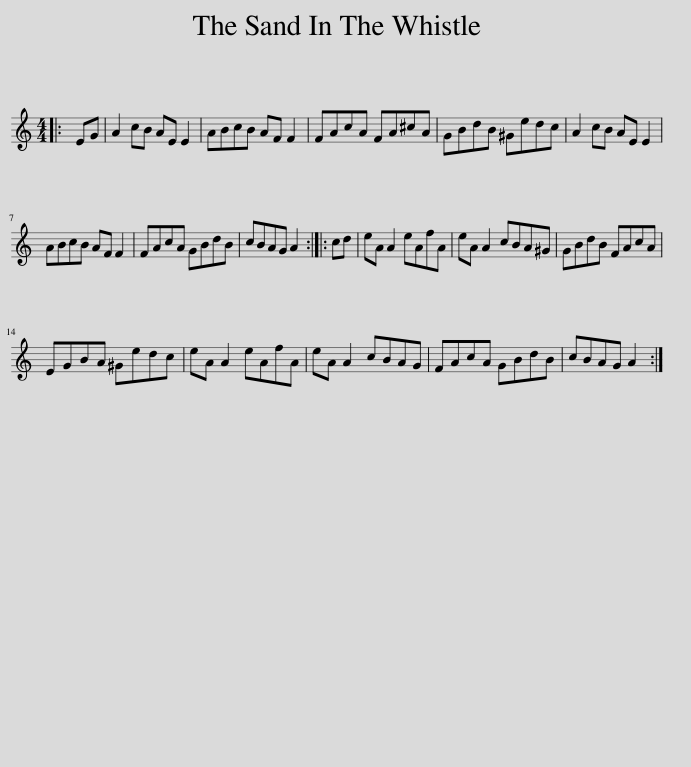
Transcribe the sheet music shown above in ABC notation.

X:1
L:1/8
M:4/4
I:linebreak $
K:C
V:1 treble
V:1
|: EG | A2 cB AE E2 | ABcB AF F2 | FAcA FA^cA | GBdB ^Gedc | %5
 A2 cB AE E2 |$ ABcB AF F2 | FAcA GBdB | cBAG A2 :: cd | %10
 eA A2 eAfA | eA A2 cBA^G | GBdB FAcA |$ EGBA ^Gedc | eA A2 eAfA | %15
 eA A2 cBAG | FAcA GBdB | cBAG A2 :| %18
